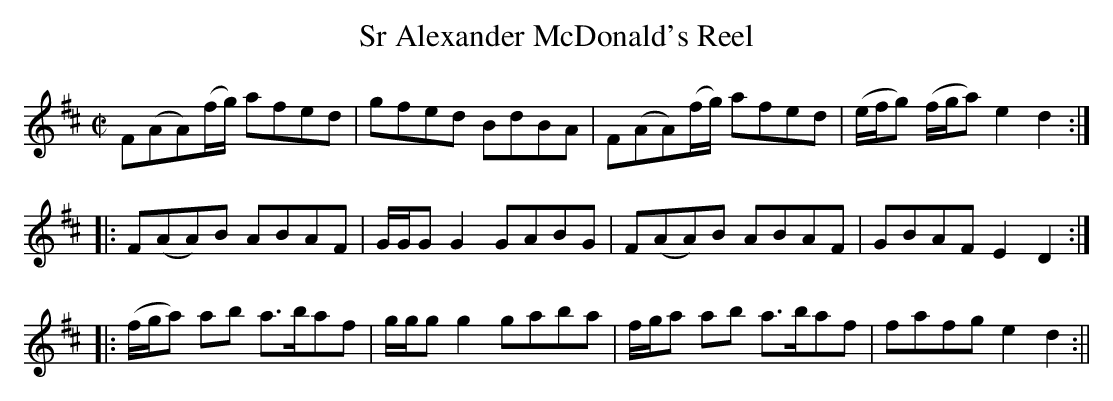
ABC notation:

X:1
T:Sr Alexander McDonald's Reel
M:C|
L:1/8
K:D
F(AA)(f/g/) afed|gfed BdBA|F(AA)(f/g/) afed|(e/f/g) (f/g/a) e2 d2:|
|:F(AA)B ABAF|G/G/G G2 GABG|F(AA)B ABAF|GBAF E2D2:|
|:(f/g/a) ab a>baf|g/g/g g2 gaba|f/g/a ab a>baf|fafg e2 d2:||
